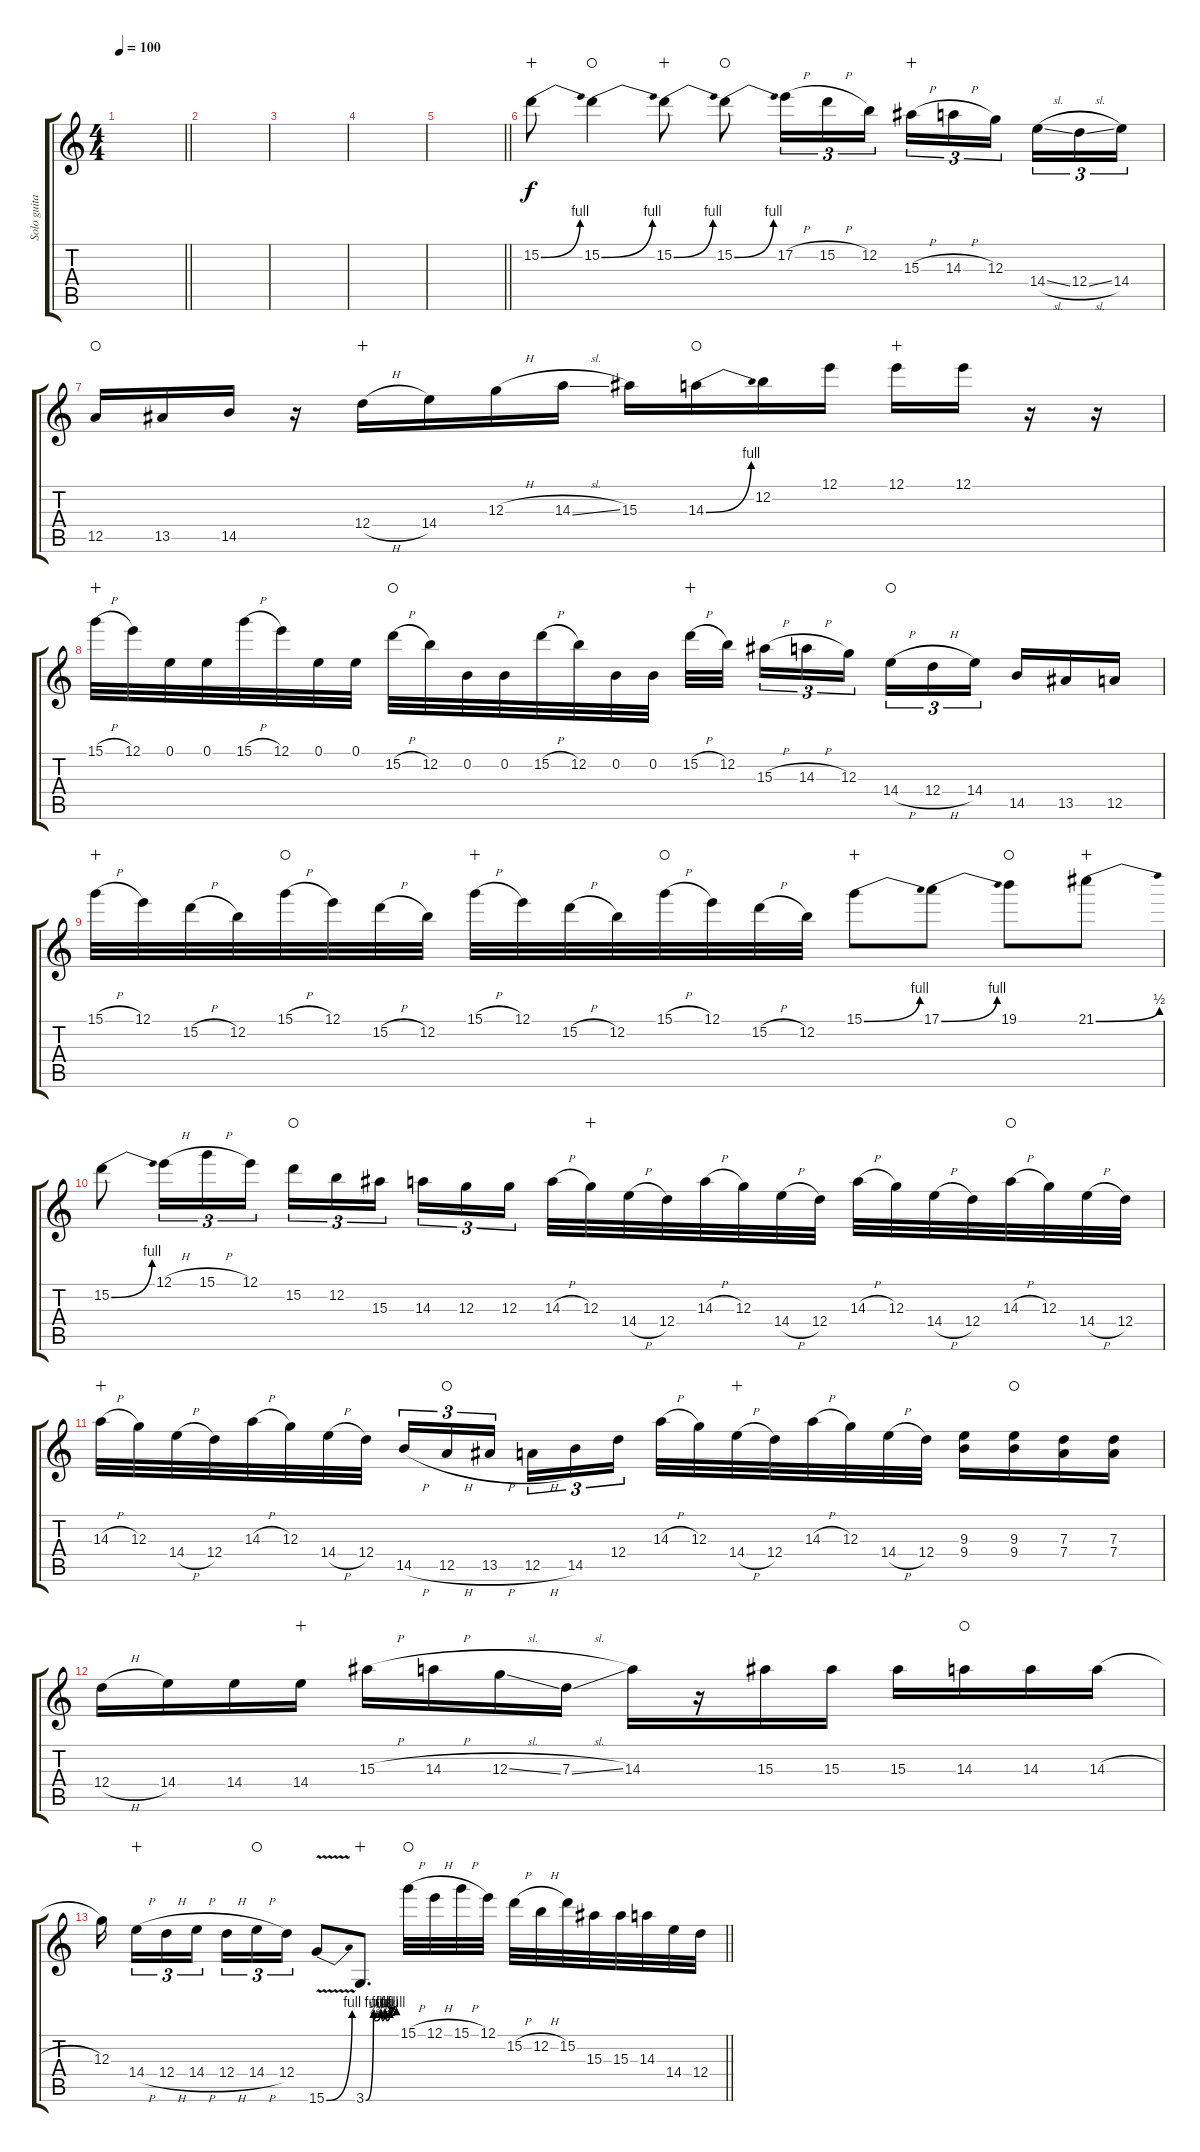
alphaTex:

\track ("Solo guitar" "Solo guita") {instrument overdrivenguitar}
\staff {score tabs}
\tuning (E4 B3 G3 D3 A2 E2) {hide}
\ts (4 4)
\tempo 100
\clef g2
\barLineRight lightlight
\ks c
|
|
|
|
\barLineRight lightlight
|
15.2{be (bend 0 0 60 4)}.8{wahc} 15.2{be (bend 0 0 60 4)}.4{waho} 15.2{be (bend 0 0 60 4)}.8{wahc} 15.2{be (bend 0 0 60 4)}.8{waho} 17.2{h}.16{tu (3 2)} 15.2{h}.16{tu (3 2)} 12.2.16{tu (3 2)} 15.3{h}.16{tu (3 2) wahc} 14.3{h}.16{tu (3 2)} 12.3.16{tu (3 2) beam splitsecondary} 14.4{sl}.16{tu (3 2)} 12.4{sl}.16{tu (3 2)} 14.4.16{tu (3 2)} |
12.5.16{waho} 13.5.16 14.5.16 r.16 12.4{h}.16{wahc} 14.4.16 12.3{h}.16 14.3{sl}.16 15.3.16 14.3{be (bend 0 0 60 4)}.16{waho} 12.2.16 12.1.16 12.1.16{wahc} 12.1.16 r.16 r.16 |
15.1{h}.32{wahc} 12.1.32 0.1.32 0.1.32 15.1{h}.32 12.1.32 0.1.32 0.1.32 15.2{h}.32{waho} 12.2.32 0.2.32 0.2.32 15.2{h}.32 12.2.32 0.2.32 0.2.32 15.2{h}.32{wahc} 12.2.32{beam splitsecondary} 15.3{h}.16{tu (3 2)} 14.3{h}.16{tu (3 2)} 12.3.16{tu (3 2) beam splitsecondary} 14.4{h}.16{tu (3 2) waho} 12.4{h}.16{tu (3 2)} 14.4.16{tu (3 2) beam splitsecondary} 14.5.16 13.5.16 12.5.16 |
15.1{h}.32{wahc} 12.1.32 15.2{h}.32 12.2.32 15.1{h}.32{waho} 12.1.32 15.2{h}.32 12.2.32 15.1{h}.32{wahc} 12.1.32 15.2{h}.32 12.2.32 15.1{h}.32{waho} 12.1.32 15.2{h}.32 12.2.32 15.1{be (bend 0 0 60 4)}.8{wahc} 17.1{be (bend 0 0 60 4)}.8 19.1.8{waho} 21.1{be (bend 0 0 60 2)}.8{wahc} |
15.2{be (bend 0 0 60 4)}.8 12.1{h}.16{tu (3 2)} 15.1{h}.16{tu (3 2)} 12.1.16{tu (3 2)} 15.2.16{tu (3 2) waho} 12.2.16{tu (3 2)} 15.3.16{tu (3 2) beam splitsecondary} 14.3.16{tu (3 2)} 12.3.16{tu (3 2)} 12.3.16{tu (3 2)} 14.3{h}.32 12.3.32{wahc} 14.4{h}.32 12.4.32 14.3{h}.32 12.3.32 14.4{h}.32 12.4.32 14.3{h}.32 12.3.32 14.4{h}.32 12.4.32 14.3{h}.32{waho} 12.3.32 14.4{h}.32 12.4.32 |
14.3{h}.32{wahc} 12.3.32 14.4{h}.32 12.4.32 14.3{h}.32 12.3.32 14.4{h}.32 12.4.32 14.5{h}.16{tu (3 2)} 12.5{h}.16{tu (3 2) waho} 13.5{h}.16{tu (3 2) beam splitsecondary} 12.5{h}.16{tu (3 2)} 14.5.16{tu (3 2)} 12.4.16{tu (3 2)} 14.3{h}.32 12.3.32 14.4{h}.32{wahc} 12.4.32 14.3{h}.32 12.3.32 14.4{h}.32 12.4.32 (9.3 9.4).16 (9.3 9.4).16{waho} (7.3 7.4).16 (7.3 7.4).16 |
12.4{h}.16 14.4.16 14.4.16 14.4.16{wahc} 15.3{h}.16 14.3{h}.16 12.3{sl}.16 7.3{sl}.16 14.3.16 r.16 15.3.16 15.3.16 15.3.16 14.3.16{waho} 14.3.16 14.3{h}.16 |
\barLineRight lightlight
12.3.16{beam splitsecondary} 14.4{h}.16{tu (3 2) wahc} 12.4{h}.16{tu (3 2)} 14.4{h}.16{tu (3 2) beam splitsecondary} 12.4{h}.16{tu (3 2)} 14.4{h}.16{tu (3 2) waho} 12.4.16{tu (3 2)} 15.6{be (bend 0 0 60 4) v}.8 3.6{be (custom 0 0 15 4 17 2 21 2 28 4 32 2 37 4 40 2 47 4 51 3 60 4)}.8{d wahc} 15.1{h}.32{waho} 12.1{h}.32 15.1{h}.32 12.1.32 15.2{h}.32 12.2{h}.32 15.2.32 15.3.32 15.3.32 14.3.32 14.4.32 12.4.32
